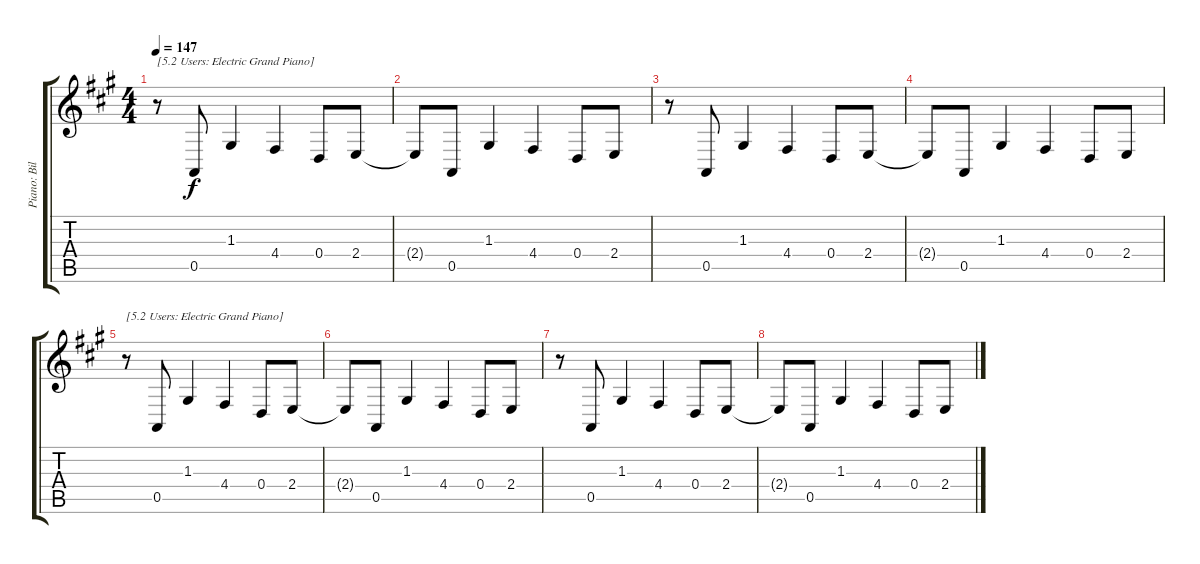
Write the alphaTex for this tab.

\track ("Piano: Billy" "Piano: Bil") {instrument electricgrandpiano}
\staff {score tabs}
\tuning (E4 B3 G3 D3 A2 E2) {hide}
\ts (4 4)
\tempo 147
\clef g2
\ks a
r.8{txt "[5.2 Users: Electric Grand Piano]" dy f} 0.5.8 1.3.4 4.4.4 0.4.8 2.4.8 |
2.4{t}.8 0.5.8 1.3.4 4.4.4 0.4.8 2.4.8 |
r.8 0.5.8 1.3.4 4.4.4 0.4.8 2.4.8 |
2.4{t}.8 0.5.8 1.3.4 4.4.4 0.4.8 2.4.8 |
r.8{txt "[5.2 Users: Electric Grand Piano]"} 0.5.8 1.3.4 4.4.4 0.4.8 2.4.8 |
2.4{t}.8 0.5.8 1.3.4 4.4.4 0.4.8 2.4.8 |
r.8 0.5.8 1.3.4 4.4.4 0.4.8 2.4.8 |
2.4{t}.8 0.5.8 1.3.4 4.4.4 0.4.8 2.4.8
